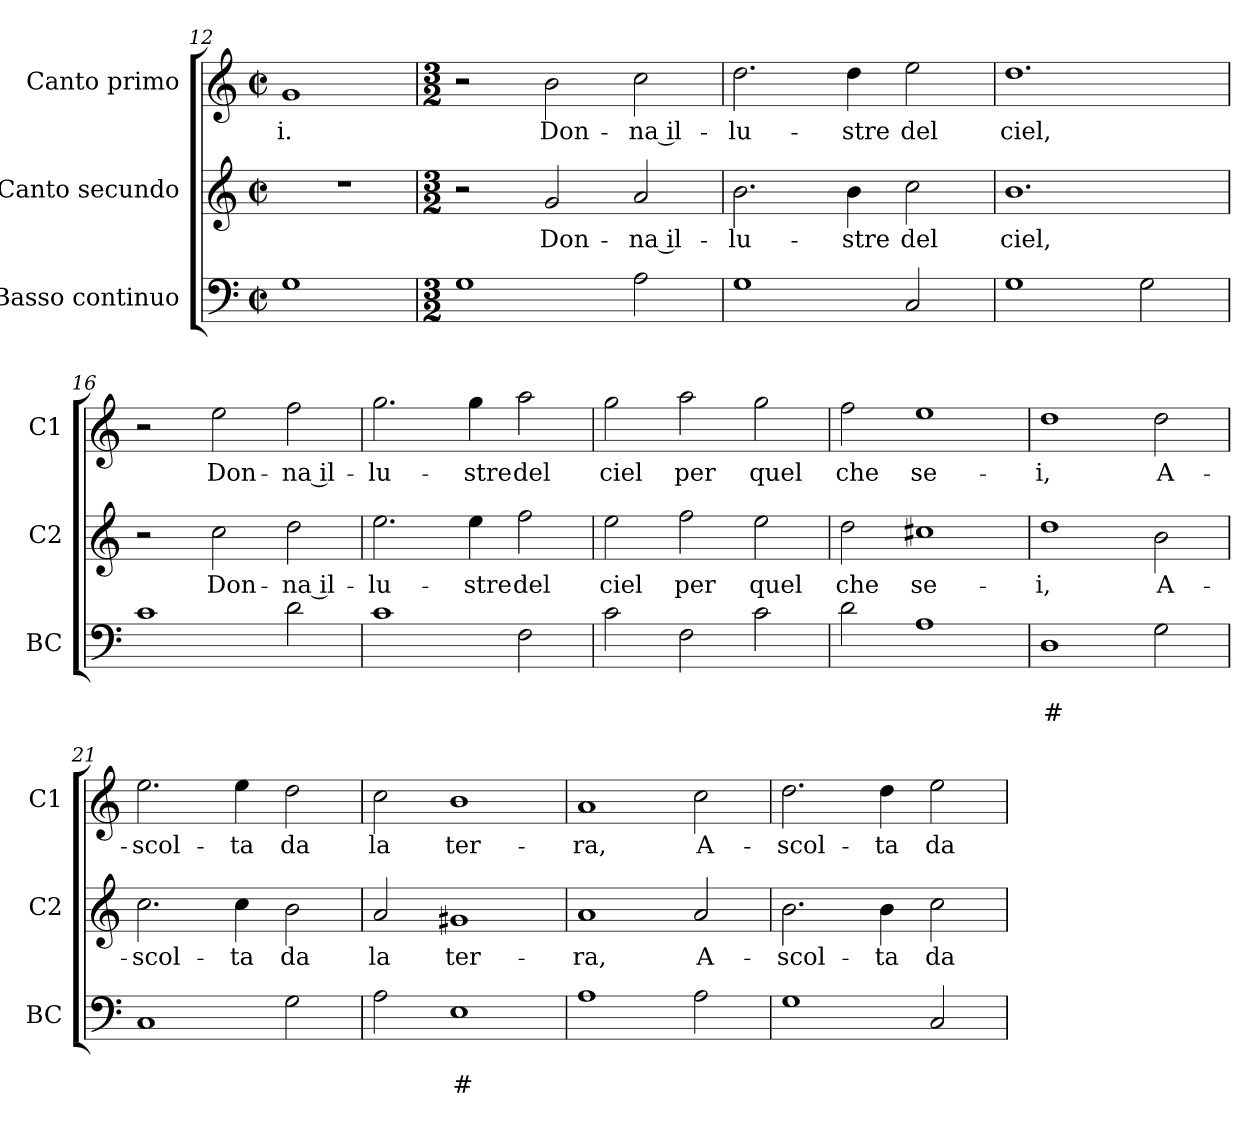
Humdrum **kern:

**kern	**text	**text	**kern	**text	**kern	**text
*part3	*part3	*part3	*part2	*part2	*part1	*part1
*staff3	*staff3	*staff3	*staff2	*staff2	*staff1	*staff1
*I"Basso continuo	*	*	*I"Canto secundo	*	*I"Canto primo	*
*I'BC	*	*	*I'C2	*	*I'C1	*
*clefF4	*	*	*clefG2	*	*clefG2	*
*k[]	*	*	*k[]	*	*k[]	*
*C:	*	*	*C:	*	*C:	*
*M2/2	*	*	*M2/2	*	*M2/2	*
*met(c|)	*	*	*met(c|)	*	*met(c|)	*
=12	=12	=12	=12	=12	=12	=12
!	!	!	!	!	!	!LO:LY:b
1G	.	.	1r	.	1g	-i.
=13	=13	=13	=13	=13	=13	=13
*M3/2	*	*	*M3/2	*	*M3/2	*
1G	.	.	2r	.	2r	.
!	!	!	!	!LO:LY:b	!	!LO:LY:b
.	.	.	2g/	Don-	2b\	Don-
!	!	!	!	!LO:LY:b	!	!LO:LY:b
2A\	.	.	2a/	-na il-	2cc\	-na il-
=14	=14	=14	=14	=14	=14	=14
!	!	!	!	!LO:LY:b	!	!LO:LY:b
1G	.	.	2.b\	-lu-	2.dd\	-lu-
!	!	!	!	!LO:LY:b	!	!LO:LY:b
.	.	.	4b\	-stre	4dd\	-stre
!	!	!	!	!LO:LY:b	!	!LO:LY:b
2C/	.	.	2cc\	del	2ee\	del
!!LO:PB:g=z
=15	=15	=15	=15	=15	=15	=15
!	!	!	!	!LO:LY:b	!	!LO:LY:b
1G	.	.	1.b	ciel,	1.dd	ciel,
2G\	.	.	.	.	.	.
=16	=16	=16	=16	=16	=16	=16
1c	.	.	2r	.	2r	.
!	!	!	!	!LO:LY:b	!	!LO:LY:b
.	.	.	2cc\	Don-	2ee\	Don-
!	!	!	!	!LO:LY:b	!	!LO:LY:b
2d\	.	.	2dd\	-na il-	2ff\	-na il-
=17	=17	=17	=17	=17	=17	=17
!	!	!	!	!LO:LY:b	!	!LO:LY:b
1c	.	.	2.ee\	-lu-	2.gg\	-lu-
!	!	!	!	!LO:LY:b	!	!LO:LY:b
.	.	.	4ee\	-stre	4gg\	-stre
!	!	!	!	!LO:LY:b	!	!LO:LY:b
2F\	.	.	2ff\	del	2aa\	del
=18	=18	=18	=18	=18	=18	=18
!	!	!	!	!LO:LY:b	!	!LO:LY:b
2c\	.	.	2ee\	ciel	2gg\	ciel
!	!	!	!	!LO:LY:b	!	!LO:LY:b
2F\	.	.	2ff\	per	2aa\	per
!	!	!	!	!LO:LY:b	!	!LO:LY:b
2c\	.	.	2ee\	quel	2gg\	quel
=19	=19	=19	=19	=19	=19	=19
!	!	!	!	!LO:LY:b	!	!LO:LY:b
2d\	.	.	2dd\	che	2ff\	che
!	!	!	!	!LO:LY:b	!	!LO:LY:b
1A	.	.	1cc#X	se-	1ee	se-
=20	=20	=20	=20	=20	=20	=20
!	!	!LO:LY:b	!	!LO:LY:b	!	!LO:LY:b
1D	.	#	1dd	-i,	1dd	-i,
!	!	!	!	!LO:LY:b	!	!LO:LY:b
2G\	.	.	2b\	A-	2dd\	A-
!!LO:LB:g=z
=21	=21	=21	=21	=21	=21	=21
!	!	!	!	!LO:LY:b	!	!LO:LY:b
1C	.	.	2.cc\	-scol-	2.ee\	-scol-
!	!	!	!	!LO:LY:b	!	!LO:LY:b
.	.	.	4cc\	-ta	4ee\	-ta
!	!	!	!	!LO:LY:b	!	!LO:LY:b
2G\	.	.	2b\	da	2dd\	da
=22	=22	=22	=22	=22	=22	=22
!	!	!	!	!LO:LY:b	!	!LO:LY:b
2A\	.	.	2a/	la	2cc\	la
!	!	!LO:LY:b	!	!LO:LY:b	!	!LO:LY:b
1E	.	#	1g#X	ter-	1b	ter-
=23	=23	=23	=23	=23	=23	=23
!	!	!	!	!LO:LY:b	!	!LO:LY:b
1A	.	.	1a	-ra,	1a	-ra,
!	!	!	!	!LO:LY:b	!	!LO:LY:b
2A\	.	.	2a/	A-	2cc\	A-
=24	=24	=24	=24	=24	=24	=24
!	!	!	!	!LO:LY:b	!	!LO:LY:b
1G	.	.	2.b\	-scol-	2.dd\	-scol-
!	!	!	!	!LO:LY:b	!	!LO:LY:b
.	.	.	4b\	-ta	4dd\	-ta
!	!	!	!	!LO:LY:b	!	!LO:LY:b
2C/	.	.	2cc\	da	2ee\	da
=	=	=	=	=	=	=
*-	*-	*-	*-	*-	*-	*-
